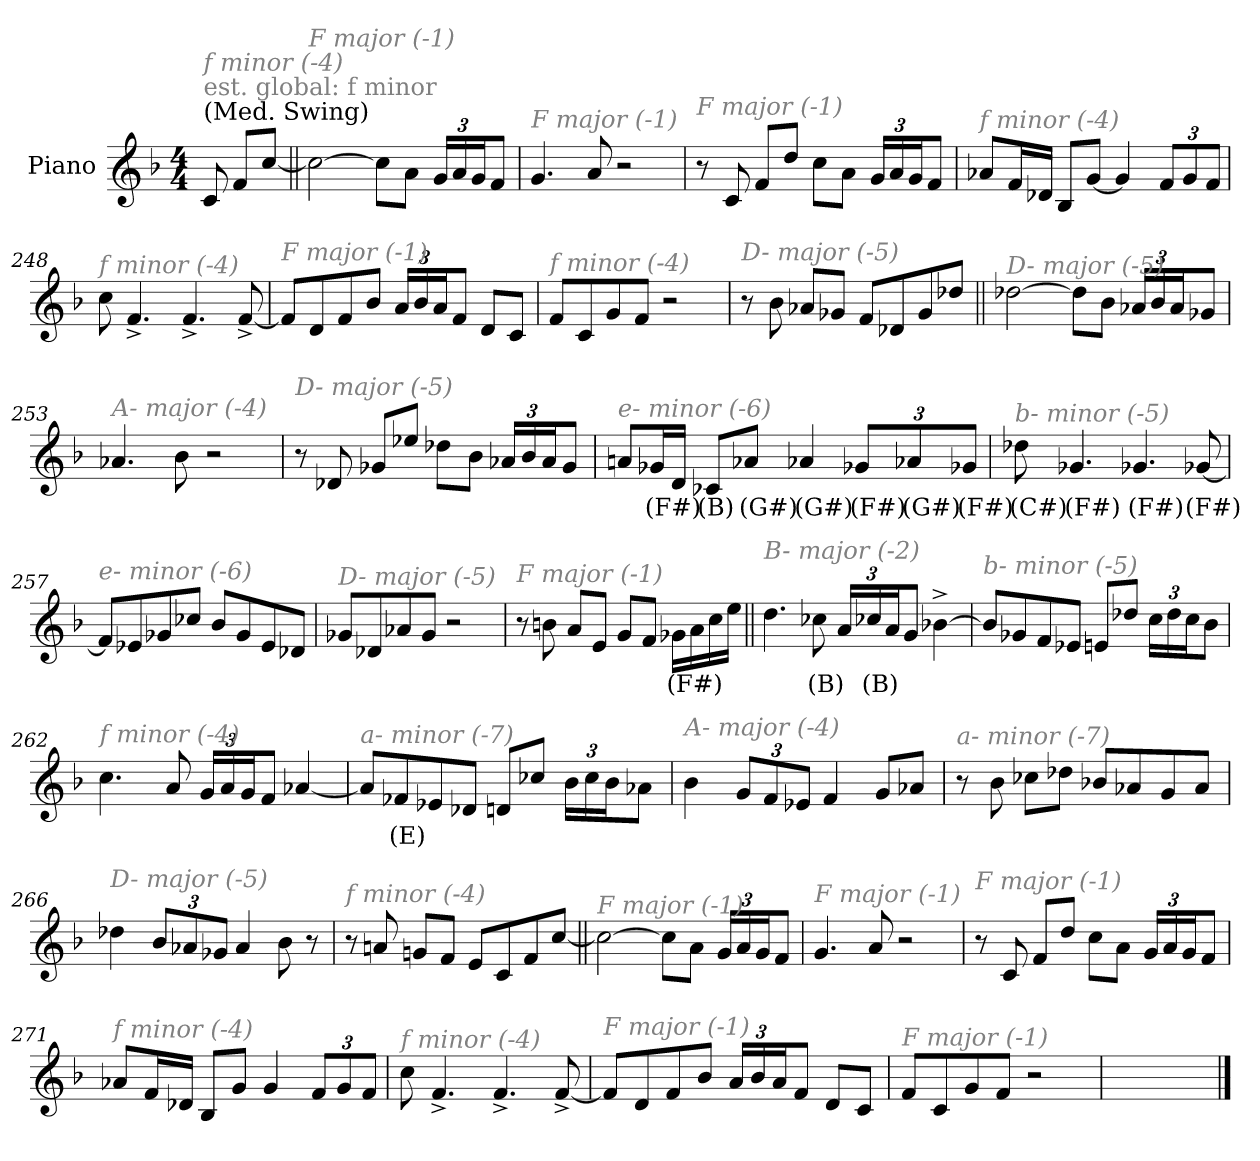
**kern	**text
*part1	*part1
*staff1	*staff1
*I"Piano	*
*I'Pno.	*
*clefG2	*
*k[b-]	*
*M4/4	*
*MM140	*
=1	=1
!LO:TX:a:t=(Med. Swing)	!
!LO:TX:a:color=#808080:t=est. global&colon; f minor	!
!LO:TX:i:color=#808080:t=f minor (-4)	!
8c/	.
8f/L	.
[8cc/J	.
=244||	=244||
!LO:TX:i:color=#808080:t=F major (-1)	!
2cc\_	.
8cc\L]	.
8a\J	.
*Xbrackettup	*
24g/LL	.
24a/	.
24g/J	.
8f/J	.
=245	=245
!LO:TX:i:color=#808080:t=F major (-1)	!
4.g/	.
8a/	.
2r	.
!!LO:LB:g=z
=246	=246
!LO:TX:i:color=#808080:t=F major (-1)	!
8r	.
8c/	.
8f/L	.
8dd/J	.
8cc\L	.
8a\J	.
24g/LL	.
24a/	.
24g/J	.
8f/J	.
=247	=247
!LO:TX:i:color=#808080:t=f minor (-4)	!
8a-X/L	.
16f/L	.
16d-X/JJ	.
8B-/L	.
[8g/J	.
4g/]	.
12f/L	.
12g/	.
12f/J	.
!!LO:LB:g=z
=248	=248
!LO:TX:i:color=#808080:t=f minor (-4)	!
8cc\	.
4.f^/	.
4.f^/	.
[8f^/	.
=249	=249
!LO:TX:i:color=#808080:t=F major (-1)	!
8f/L]	.
8d/	.
8f/	.
8b-/J	.
24a/LL	.
24b-/	.
24a/J	.
8f/J	.
8d/L	.
8c/J	.
=250	=250
!LO:TX:i:color=#808080:t=f minor (-4)	!
8f/L	.
8c/	.
8g/	.
8f/J	.
2r	.
=251	=251
!LO:TX:i:color=#808080:t=D- major (-5)	!
8r	.
8b-\	.
8a-X/L	.
8g-X/J	.
8f/L	.
8d-X/	.
8g-/	.
8dd-X/J	.
!!LO:LB:g=z
=252||	=252||
!LO:TX:i:color=#808080:t=D- major (-5)	!
[2dd-X\	.
8dd-\L]	.
8b-\J	.
24a-X/LL	.
24b-/	.
24a-/J	.
8g-X/J	.
=253	=253
!LO:TX:i:color=#808080:t=A- major (-4)	!
4.a-X/	.
8b-\	.
2r	.
=254	=254
!LO:TX:i:color=#808080:t=D- major (-5)	!
8r	.
8d-X/	.
8g-X/L	.
8ee-X/J	.
8dd-X\L	.
8b-\J	.
24a-X/LL	.
24b-/	.
24a-/J	.
8g-/J	.
=255	=255
!LO:TX:i:color=#808080:t=e- minor (-6)	!
8an/L	.
16g-Xi/L	(F#)
16d/JJ	.
8c-Xi/L	(B)
8a-Xi/J	(G#)
4a-Xi/	(G#)
12g-Xi/L	(F#)
12a-Xi/	(G#)
12g-Xi/J	(F#)
!!LO:LB:g=z
=256	=256
!LO:TX:i:color=#808080:t=b- minor (-5)	!
8dd-Xi\	(C#)
4.g-Xi/	(F#)
4.g-Xi/	(F#)
[8g-Xi/	(F#)
=257	=257
!LO:TX:i:color=#808080:t=e- minor (-6)	!
8f#/L]	.
8e-X/	.
8g-X/	.
8cc-X/J	.
8b-/L	.
8g-/	.
8e-/	.
8d-X/J	.
=258	=258
!LO:TX:i:color=#808080:t=D- major (-5)	!
8g-X/L	.
8d-X/	.
8a-X/	.
8g-/J	.
2r	.
=259	=259
!LO:TX:i:color=#808080:t=F major (-1)	!
8r	.
8bn\	.
8a/L	.
8e/J	.
8g/L	.
8f/J	.
16g-Xi\LL	(F#)
16a\	.
16cc\	.
16ee\JJ	.
!!LO:LB:g=z
=260||	=260||
!LO:TX:i:color=#808080:t=B- major (-2)	!
4.dd\	.
8cc-Xi\	(B)
24a/LL	.
24cc-Xi/	(B)
24a/J	.
8g/J	.
[4b-X^\	.
=261	=261
!LO:TX:i:color=#808080:t=b- minor (-5)	!
8b-/L]	.
8g-X/	.
8f/	.
8e-X/J	.
8en/L	.
8dd-X/J	.
24cc\LL	.
24dd-\	.
24cc\J	.
8b-\J	.
!!LO:LB:g=z
=262	=262
!LO:TX:i:color=#808080:t=f minor (-4)	!
4.cc\	.
8a/	.
24g/LL	.
24a/	.
24g/J	.
8f/J	.
[4a-X/	.
=263	=263
!LO:TX:i:color=#808080:t=a- minor (-7)	!
8a-/L]	.
8f-Xi/	(E)
8e-X/	.
8d-X/J	.
8dn/L	.
8cc-X/J	.
24b-\LL	.
24cc-\	.
24b-\J	.
8a-X\J	.
!!LO:LB:g=z
=264	=264
!LO:TX:i:color=#808080:t=A- major (-4)	!
4b-\	.
12g/L	.
12f/	.
12e-X/J	.
4f/	.
8g/L	.
8a-X/J	.
=265	=265
!LO:TX:i:color=#808080:t=a- minor (-7)	!
8r	.
8b-\	.
8cc-X\L	.
8dd-X\J	.
8b-X/L	.
8a-X/	.
8g/	.
8a-/J	.
=266	=266
!LO:TX:i:color=#808080:t=D- major (-5)	!
4dd-X\	.
12b-/L	.
12a-X/	.
12g-X/J	.
4a-/	.
8b-\	.
8r	.
=267	=267
!LO:TX:i:color=#808080:t=f minor (-4)	!
8r	.
8an/	.
8gn/L	.
8f/J	.
8e/L	.
8c/	.
8f/	.
[8cc/J	.
!!LO:LB:g=z
=268||	=268||
!LO:TX:i:color=#808080:t=F major (-1)	!
2cc\_	.
8cc\L]	.
8a\J	.
24g/LL	.
24a/	.
24g/J	.
8f/J	.
=269	=269
!LO:TX:i:color=#808080:t=F major (-1)	!
4.g/	.
8a/	.
2r	.
=270	=270
!LO:TX:i:color=#808080:t=F major (-1)	!
8r	.
8c/	.
8f/L	.
8dd/J	.
8cc\L	.
8a\J	.
24g/LL	.
24a/	.
24g/J	.
8f/J	.
=271	=271
!LO:TX:i:color=#808080:t=f minor (-4)	!
8a-X/L	.
16f/L	.
16d-X/JJ	.
8B-/L	.
8g/J	.
4g/	.
12f/L	.
12g/	.
12f/J	.
!!LO:LB:g=z
=272	=272
!LO:TX:i:color=#808080:t=f minor (-4)	!
8cc\	.
4.f^/	.
4.f^/	.
[8f^/	.
=273	=273
!LO:TX:i:color=#808080:t=F major (-1)	!
8f/L]	.
8d/	.
8f/	.
8b-/J	.
24a/LL	.
24b-/	.
24a/J	.
8f/J	.
8d/L	.
8c/J	.
=274	=274
!LO:TX:i:color=#808080:t=F major (-1)	!
8f/L	.
8c/	.
8g/	.
8f/J	.
2r	.
=275	=275
1ryy	.
==	==
*-	*-
